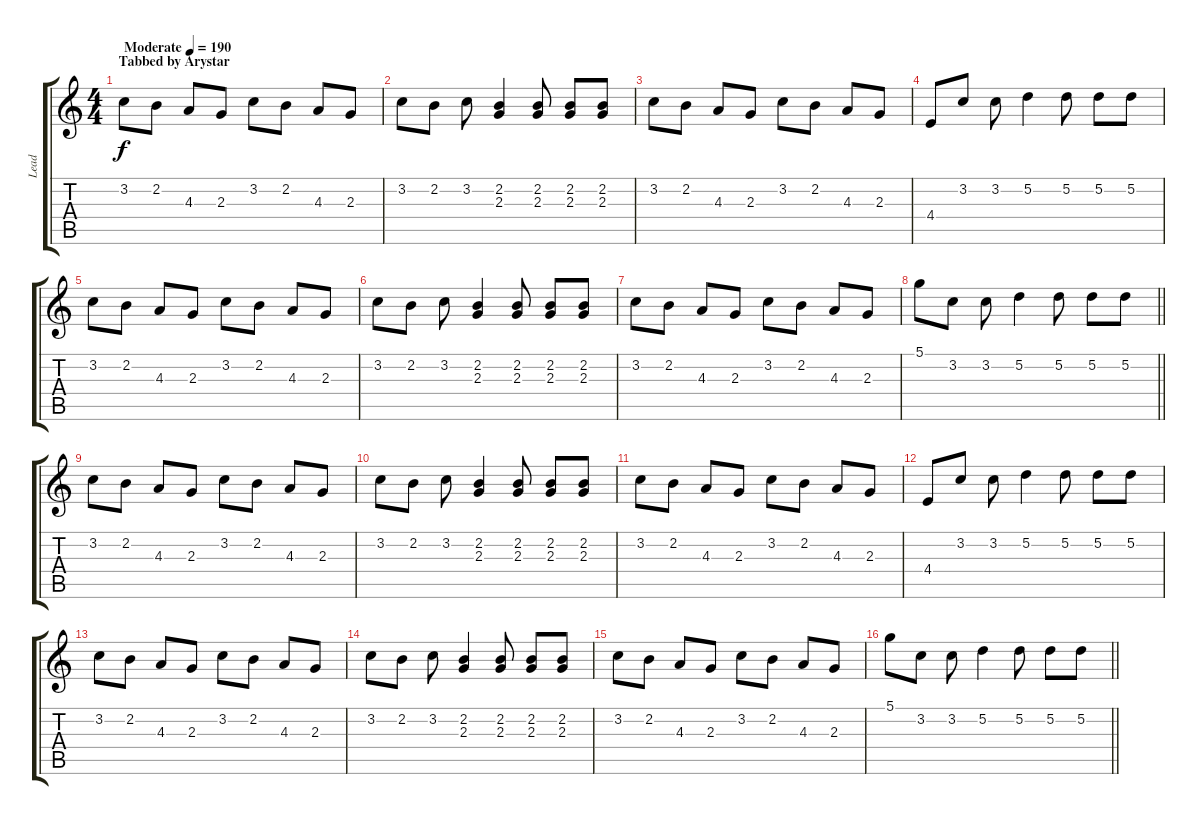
\track ("Lead" "Lead") {instrument distortionguitar}
\staff {score tabs}
\tuning (D4 A3 F3 C3 G2 D2) {hide}
\ts (4 4)
\section ("" "Tabbed by Arystar")
\tempo (190 "Moderate")
\clef g2
\ks c
3.2.8{dy f instrument distortionguitar} 2.2.8 4.3.8 2.3.8 3.2.8 2.2.8 4.3.8 2.3.8 |
3.2.8 2.2.8 3.2.8 (2.2 2.3).4 (2.2 2.3).8 (2.2 2.3).8 (2.2 2.3).8 |
3.2.8 2.2.8 4.3.8 2.3.8 3.2.8 2.2.8 4.3.8 2.3.8 |
4.4.8 3.2.8 3.2.8 5.2.4 5.2.8 5.2.8 5.2.8 |
3.2.8 2.2.8 4.3.8 2.3.8 3.2.8 2.2.8 4.3.8 2.3.8 |
3.2.8 2.2.8 3.2.8 (2.2 2.3).4 (2.2 2.3).8 (2.2 2.3).8 (2.2 2.3).8 |
3.2.8 2.2.8 4.3.8 2.3.8 3.2.8 2.2.8 4.3.8 2.3.8 |
\barLineRight lightlight
5.1.8 3.2.8 3.2.8 5.2.4 5.2.8 5.2.8 5.2.8 |
3.2.8 2.2.8 4.3.8 2.3.8 3.2.8 2.2.8 4.3.8 2.3.8 |
3.2.8 2.2.8 3.2.8 (2.2 2.3).4 (2.2 2.3).8 (2.2 2.3).8 (2.2 2.3).8 |
3.2.8 2.2.8 4.3.8 2.3.8 3.2.8 2.2.8 4.3.8 2.3.8 |
4.4.8 3.2.8 3.2.8 5.2.4 5.2.8 5.2.8 5.2.8 |
3.2.8 2.2.8 4.3.8 2.3.8 3.2.8 2.2.8 4.3.8 2.3.8 |
3.2.8 2.2.8 3.2.8 (2.2 2.3).4 (2.2 2.3).8 (2.2 2.3).8 (2.2 2.3).8 |
3.2.8 2.2.8 4.3.8 2.3.8 3.2.8 2.2.8 4.3.8 2.3.8 |
\barLineRight lightlight
5.1.8 3.2.8 3.2.8 5.2.4 5.2.8 5.2.8 5.2.8
